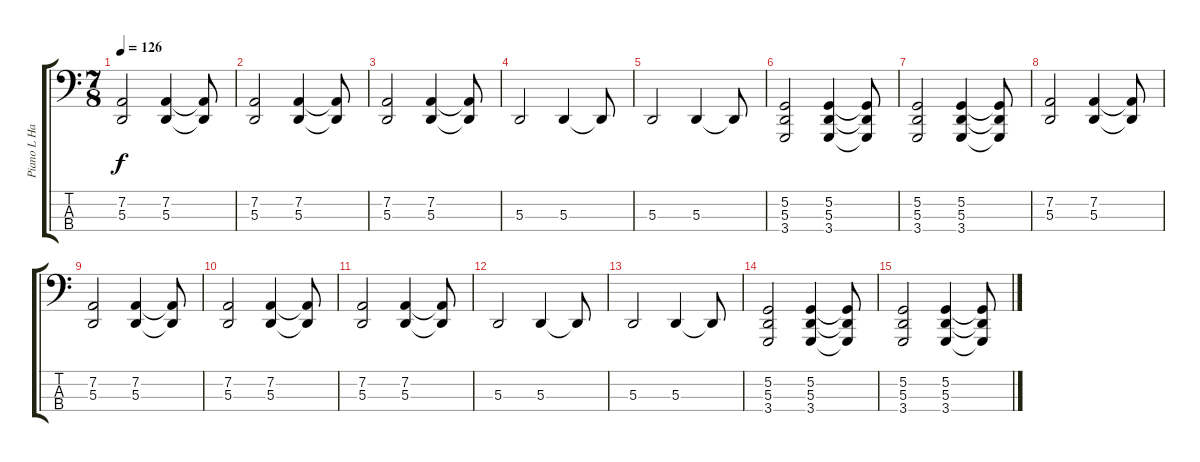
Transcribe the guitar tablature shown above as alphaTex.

\track ("Piano L Hand" "Piano L Ha") {instrument acousticgrandpiano}
\staff {score tabs}
\tuning (G2 D2 A1 E1) {hide}
\ts (7 8)
\tempo 126
\clef f4
\ks c
(7.2 5.3).2{dy f} (7.2 5.3).4 (7.2{t} 5.3{t}).8 |
(7.2 5.3).2 (7.2 5.3).4 (7.2{t} 5.3{t}).8 |
(7.2 5.3).2 (7.2 5.3).4 (7.2{t} 5.3{t}).8 |
5.3.2 5.3.4 5.3{t}.8 |
5.3.2 5.3.4 5.3{t}.8 |
(5.2 5.3 3.4).2 (5.2 5.3 3.4).4 (5.2{t} 5.3{t} 3.4{t}).8 |
(5.2 5.3 3.4).2 (5.2 5.3 3.4).4 (5.2{t} 5.3{t} 3.4{t}).8 |
(7.2 5.3).2 (7.2 5.3).4 (7.2{t} 5.3{t}).8 |
(7.2 5.3).2 (7.2 5.3).4 (7.2{t} 5.3{t}).8 |
(7.2 5.3).2 (7.2 5.3).4 (7.2{t} 5.3{t}).8 |
(7.2 5.3).2 (7.2 5.3).4 (7.2{t} 5.3{t}).8 |
5.3.2 5.3.4 5.3{t}.8 |
5.3.2 5.3.4 5.3{t}.8 |
(5.2 5.3 3.4).2 (5.2 5.3 3.4).4 (5.2{t} 5.3{t} 3.4{t}).8 |
(5.2 5.3 3.4).2 (5.2 5.3 3.4).4 (5.2{t} 5.3{t} 3.4{t}).8
